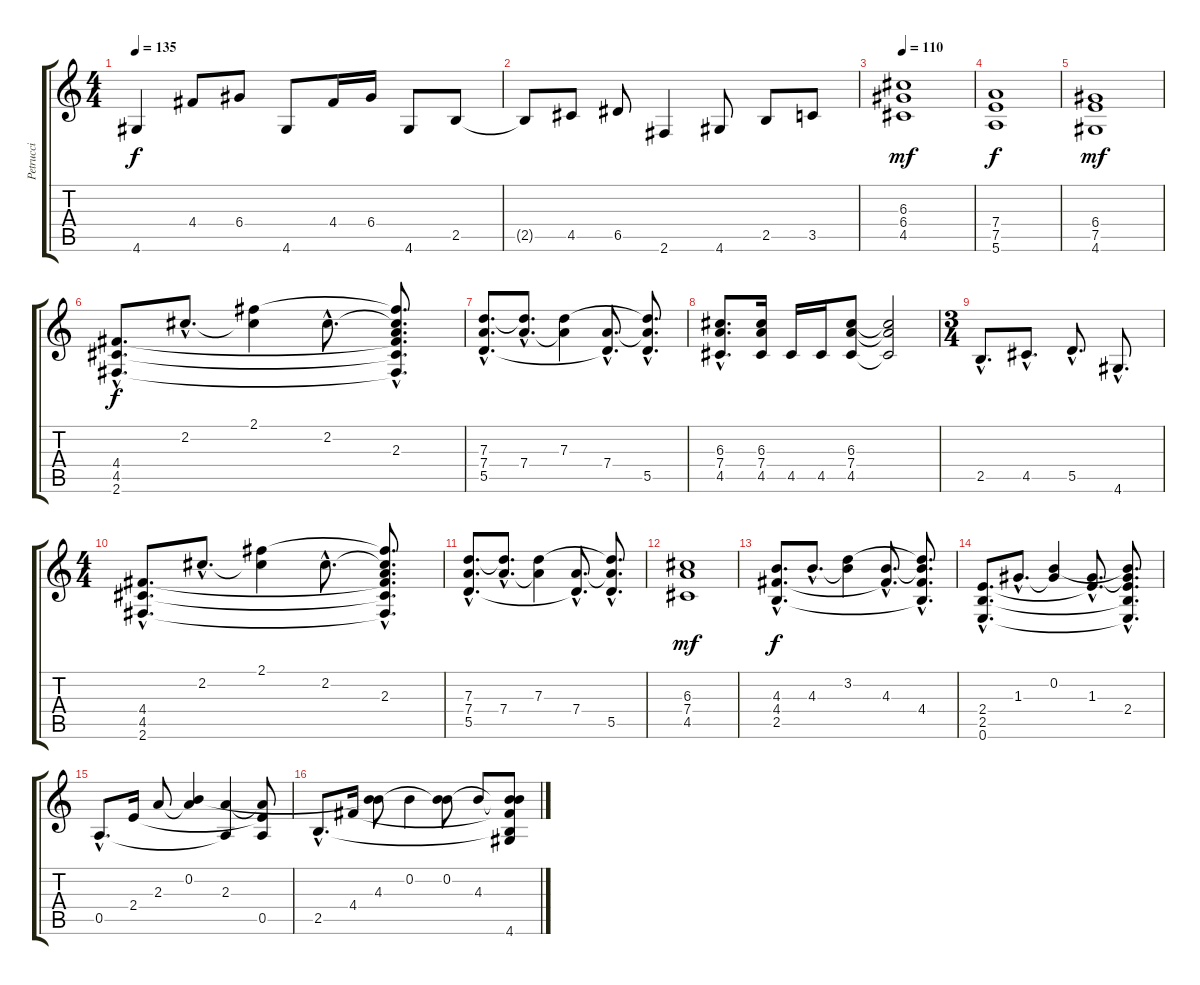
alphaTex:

\track ("Petrucci" "Petrucci") {instrument distortionguitar}
\staff {score tabs}
\tuning (E4 B3 G3 D3 A2 E2) {hide}
\ts (4 4)
\tempo 135
\clef g2
\ks c
4.6.4{dy f} 4.4.8 6.4.8 4.6.8 4.4.16 6.4.16 4.6.8 2.5.8 |
2.5{t}.8 4.5.8 6.5.8 2.6.4 4.6.8 2.5.8 3.5.8 |
\tempo 110
(6.3 6.4 4.5).1{dy mf} |
(7.4 7.5 5.6).1{dy f} |
(6.4 7.5 4.6).1{dy mf} |
(4.4{hac} 4.5{hac} 2.6{hac}).8{d dy f} 2.2{hac}.8{d} (2.1 2.2{t}).4 2.2{hac}.8{d} (2.1{hac t} 2.2{hac t} 2.3{hac} 4.4{hac t} 4.5{hac t} 2.6{hac t}).8{d} |
(7.3{hac} 7.4{hac} 5.5{hac}).8{d} (7.3{hac t} 7.4{hac}).8{d} (7.3 7.4{t}).4 (7.4{hac} 5.5{hac t}).8{d} (7.3{hac t} 7.4{hac t} 5.5{hac}).8{d} |
(6.3{hac} 7.4{hac} 4.5{hac}).8{d} (6.3 7.4 4.5).16 4.5.16 4.5.16 (6.3 7.4 4.5).8 (6.3{t} 7.4{t} 4.5{t}).2 |
\ts (3 4)
2.5{hac}.8{d} 4.5{hac}.8{d} 5.5{hac}.8{d} 4.6{hac}.8{d} |
\ts (4 4)
(4.4{hac} 4.5{hac} 2.6{hac}).8{d} 2.2{hac}.8{d} (2.1 2.2{t}).4 2.2{hac}.8{d} (2.1{hac t} 2.2{hac t} 2.3{hac} 4.4{hac t} 4.5{hac t} 2.6{hac t}).8{d} |
(7.3{hac} 7.4{hac} 5.5{hac}).8{d} (7.3{hac t} 7.4{hac}).8{d} (7.3 7.4{t}).4 (7.4{hac} 5.5{hac t}).8{d} (7.3{hac t} 7.4{hac t} 5.5{hac}).8{d} |
(6.3 7.4 4.5).1{dy mf} |
(4.3{hac} 4.4{hac} 2.5{hac}).8{d dy f} 4.3{hac}.8{d} (3.2 4.3{t}).4 (4.3{hac} 4.4{hac t}).8{d} (3.2{hac t} 4.3{hac t} 4.4{hac} 2.5{hac t}).8{d} |
(2.4{hac} 2.5{hac} 0.6{hac}).8{d} 1.3{hac}.8{d} (0.2 1.3{t}).4 (1.3{hac} 2.4{hac t}).8{d} (0.2{hac t} 1.3{hac t} 2.4{hac} 2.5{hac t} 0.6{hac t}).8{d} |
0.5{hac}.8{d} 2.4.16 2.3.8 (0.2 2.3{t}).4 (2.3 0.5{t}).4 (2.3{t} 2.4{t} 0.5).8 |
2.5{hac}.8{d} 4.4.16 (0.2{t} 4.3).8 0.2.4 (0.2 4.3{t}).8 4.3.8 (0.2{t} 4.3{t} 4.4{t} 2.5{t} 4.6).8
